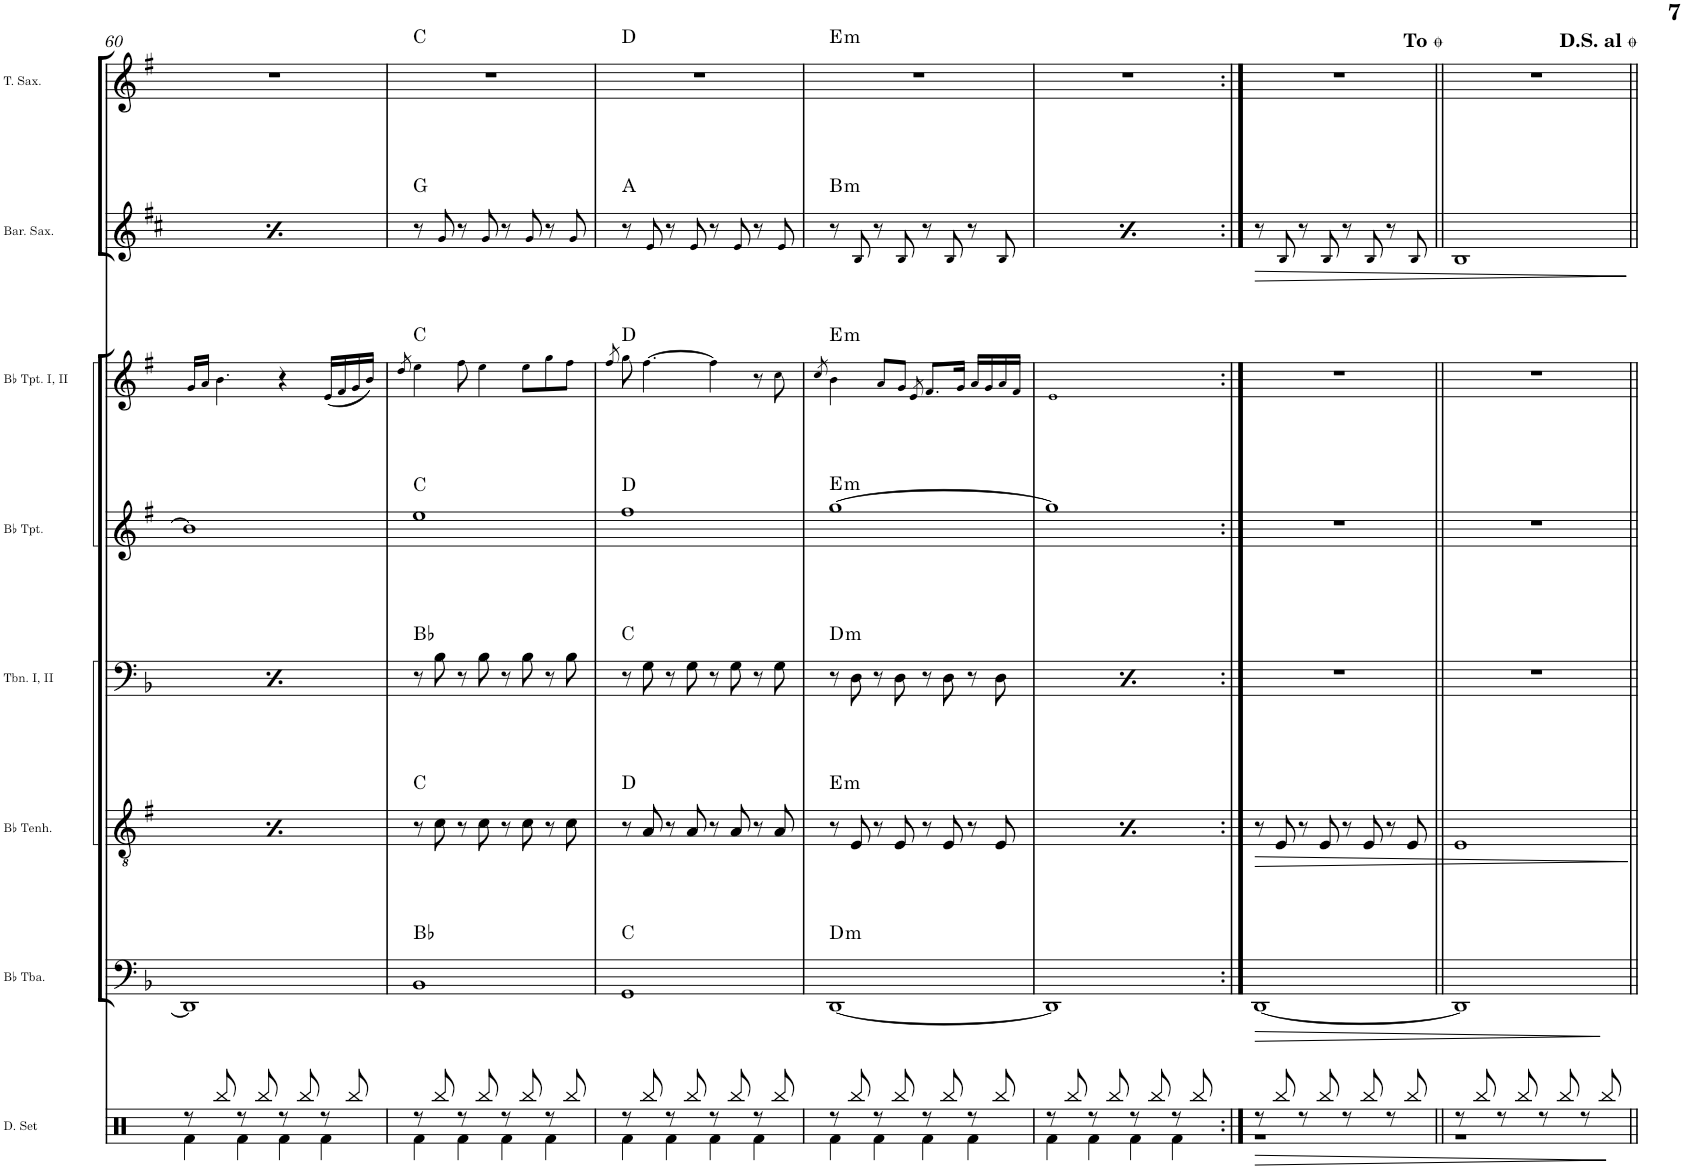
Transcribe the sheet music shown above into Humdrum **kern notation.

**kern	**dynam	**kern	**dynam	**harte	**kern	**dynam	**harte	**kern	**harte	**kern	**harte	**kern	**harte	**kern	**dynam	**harte	**kern	**harte
*part8	*part8	*part7	*part7	*part7	*part6	*part6	*part6	*part5	*part5	*part4	*part4	*part3	*part3	*part2	*part2	*part2	*part1	*part1
*staff8	*staff8	*staff7	*staff7	*	*staff6	*staff6	*	*staff5	*	*staff4	*	*staff3	*	*staff2	*staff2	*	*staff1	*
*I"Drumset	*	*I"Bb Tuba	*	*	*I"Bb Tenorhorn	*	*	*I"Trombone I, II	*	*I"Bb Trumpet	*	*I"Bb Trumpet I, II	*	*I"Baritone Saxophone	*	*	*I"Tenor Saxophone	*
*I'D. Set	*	*I'Bb Tba.	*	*	*I'Bb Tenh.	*	*	*I'Tbn. I, II	*	*I'Bb Tpt.	*	*I'Bb Tpt. I, II	*	*I'Bar. Sax.	*	*	*I'T. Sax.	*
!!LO:PB:g=z
*clefX	*	*clefF4	*	*	*clefGv2	*	*	*clefF4	*	*clefG2	*	*clefG2	*	*clefG2	*	*	*clefG2	*
*	*	*	*	*	*Trd1c2	*	*	*	*	*Trd1c2	*	*Trd1c2	*	*Trd12c21	*	*	*Trd8c14	*
*k[]	*	*k[b-]	*	*	*k[f#]	*	*	*k[b-]	*	*k[f#]	*	*k[f#]	*	*k[f#c#]	*	*	*k[f#]	*
*M4/4	*	*M4/4	*	*	*M4/4	*	*	*M4/4	*	*M4/4	*	*M4/4	*	*M4/4	*	*	*M4/4	*
=60	=60	=60	=60	=60	=60	=60	=60	=60	=60	=60	=60	=60	=60	=60	=60	=60	=60	=60
*^	*	*	*	*	*	*	*	*	*	*	*	*	*	*	*	*	*	*
!	!	!	!	!	!	!	!	!LO:H:kt=m	!	!LO:H:kt=m	!	!	!	!	!	!	!LO:H:kt=m	!	!
8r	4Rf\	.	1DD]	.	.	8r	.	E:min	8r	D:min	1b]	.	16g/LL	.	8r	.	B:min	1r	.
.	.	.	.	.	.	.	.	.	.	.	.	.	16a/JJ	.	.	.	.	.	.
8Rbb/	.	.	.	.	.	8E/	.	.	8D\	.	.	.	4.b\	.	8B/	.	.	.	.
8r	4Rf\	.	.	.	.	8r	.	.	8r	.	.	.	.	.	8r	.	.	.	.
8Rbb/	.	.	.	.	.	8E/	.	.	8D\	.	.	.	.	.	8B/	.	.	.	.
8r	4Rf\	.	.	.	.	8r	.	.	8r	.	.	.	4r	.	8r	.	.	.	.
8Rbb/	.	.	.	.	.	8E/	.	.	8D\	.	.	.	.	.	8B/	.	.	.	.
8r	4Rf\	.	.	.	.	8r	.	.	8r	.	.	.	(16e/LL	.	8r	.	.	.	.
.	.	.	.	.	.	.	.	.	.	.	.	.	16f#/	.	.	.	.	.	.
8Rbb/	.	.	.	.	.	8E/	.	.	8D\	.	.	.	16g/	.	8B/	.	.	.	.
.	.	.	.	.	.	.	.	.	.	.	.	.	16b/JJ)	.	.	.	.	.	.
=61	=61	=61	=61	=61	=61	=61	=61	=61	=61	=61	=61	=61	=61	=61	=61	=61	=61	=61	=61
.	.	.	.	.	.	.	.	.	.	.	.	.	8qdd/	.	.	.	.	.	.
8r	4Rf\	.	1BB-	.	Bb:maj	8r	.	C:maj	8r	Bb:maj	1ee	C:maj	4ee\	C:maj	8r	.	G:maj	1r	C:maj
8Rbb/	.	.	.	.	.	8c\	.	.	8B-\	.	.	.	.	.	8g/	.	.	.	.
8r	4Rf\	.	.	.	.	8r	.	.	8r	.	.	.	8ff#\	.	8r	.	.	.	.
8Rbb/	.	.	.	.	.	8c\	.	.	8B-\	.	.	.	4ee\	.	8g/	.	.	.	.
8r	4Rf\	.	.	.	.	8r	.	.	8r	.	.	.	.	.	8r	.	.	.	.
8Rbb/	.	.	.	.	.	8c\	.	.	8B-\	.	.	.	8ee\L	.	8g/	.	.	.	.
8r	4Rf\	.	.	.	.	8r	.	.	8r	.	.	.	8gg\	.	8r	.	.	.	.
8Rbb/	.	.	.	.	.	8c\	.	.	8B-\	.	.	.	8ff#\J	.	8g/	.	.	.	.
=62	=62	=62	=62	=62	=62	=62	=62	=62	=62	=62	=62	=62	=62	=62	=62	=62	=62	=62	=62
.	.	.	.	.	.	.	.	.	.	.	.	.	8qff#/	.	.	.	.	.	.
8r	4Rf\	.	1GG	.	C:maj	8r	.	D:maj	8r	C:maj	1ff#	D:maj	8gg\	D:maj	8r	.	A:maj	1r	D:maj
8Rbb/	.	.	.	.	.	8A/	.	.	8G\	.	.	.	4.ff#\	.	8e/	.	.	.	.
8r	4Rf\	.	.	.	.	8r	.	.	8r	.	.	.	.	.	8r	.	.	.	.
8Rbb/	.	.	.	.	.	8A/	.	.	8G\	.	.	.	.	.	8e/	.	.	.	.
8r	4Rf\	.	.	.	.	8r	.	.	8r	.	.	.	4ff#\	.	8r	.	.	.	.
8Rbb/	.	.	.	.	.	8A/	.	.	8G\	.	.	.	.	.	8e/	.	.	.	.
8r	4Rf\	.	.	.	.	8r	.	.	8r	.	.	.	8r	.	8r	.	.	.	.
8Rbb/	.	.	.	.	.	8A/	.	.	8G\	.	.	.	8cc\	.	8e/	.	.	.	.
=63	=63	=63	=63	=63	=63	=63	=63	=63	=63	=63	=63	=63	=63	=63	=63	=63	=63	=63	=63
.	.	.	.	.	.	.	.	.	.	.	.	.	8qcc/	.	.	.	.	.	.
!	!	!	!	!	!LO:H:kt=m	!	!	!LO:H:kt=m	!	!LO:H:kt=m	!	!LO:H:kt=m	!	!LO:H:kt=m	!	!	!LO:H:kt=m	!	!LO:H:kt=m
8r	4Rf\	.	[1DD	.	D:min	8r	.	E:min	8r	D:min	[1gg	E:min	4b\	E:min	8r	.	B:min	1r	E:min
8Rbb/	.	.	.	.	.	8E/	.	.	8D\	.	.	.	.	.	8B/	.	.	.	.
8r	4Rf\	.	.	.	.	8r	.	.	8r	.	.	.	8a/L	.	8r	.	.	.	.
8Rbb/	.	.	.	.	.	8E/	.	.	8D\	.	.	.	8g/J	.	8B/	.	.	.	.
.	.	.	.	.	.	.	.	.	.	.	.	.	8qe/	.	.	.	.	.	.
8r	4Rf\	.	.	.	.	8r	.	.	8r	.	.	.	8.f#/L	.	8r	.	.	.	.
8Rbb/	.	.	.	.	.	8E/	.	.	8D\	.	.	.	.	.	8B/	.	.	.	.
.	.	.	.	.	.	.	.	.	.	.	.	.	16g/Jk	.	.	.	.	.	.
8r	4Rf\	.	.	.	.	8r	.	.	8r	.	.	.	16a/LL	.	8r	.	.	.	.
.	.	.	.	.	.	.	.	.	.	.	.	.	16g/	.	.	.	.	.	.
8Rbb/	.	.	.	.	.	8E/	.	.	8D\	.	.	.	16a/	.	8B/	.	.	.	.
.	.	.	.	.	.	.	.	.	.	.	.	.	16f#/JJ	.	.	.	.	.	.
=64	=64	=64	=64	=64	=64	=64	=64	=64	=64	=64	=64	=64	=64	=64	=64	=64	=64	=64	=64
!	!	!	!	!	!	!	!	!LO:H:kt=m	!	!LO:H:kt=m	!	!	!	!	!	!	!LO:H:kt=m	!	!
8r	4Rf\	.	1DD]	.	.	8r	.	E:min	8r	D:min	1gg]	.	1e	.	8r	.	B:min	1r	.
8Rbb/	.	.	.	.	.	8E/	.	.	8D\	.	.	.	.	.	8B/	.	.	.	.
8r	4Rf\	.	.	.	.	8r	.	.	8r	.	.	.	.	.	8r	.	.	.	.
8Rbb/	.	.	.	.	.	8E/	.	.	8D\	.	.	.	.	.	8B/	.	.	.	.
8r	4Rf\	.	.	.	.	8r	.	.	8r	.	.	.	.	.	8r	.	.	.	.
8Rbb/	.	.	.	.	.	8E/	.	.	8D\	.	.	.	.	.	8B/	.	.	.	.
8r	4Rf\	.	.	.	.	8r	.	.	8r	.	.	.	.	.	8r	.	.	.	.
8Rbb/	.	.	.	.	.	8E/	.	.	8D\	.	.	.	.	.	8B/	.	.	.	.
=65:|!	=65:|!	=65:|!	=65:|!	=65:|!	=65:|!	=65:|!	=65:|!	=65:|!	=65:|!	=65:|!	=65:|!	=65:|!	=65:|!	=65:|!	=65:|!	=65:|!	=65:|!	=65:|!	=65:|!
!	!	!LO:HP:b	!	!LO:HP:b	!	!	!LO:HP:b	!	!	!	!	!	!	!	!	!LO:HP:b	!	!	!
8r	1r	>	[1DD	>	.	8r	>	.	1r	.	1r	.	1r	.	8r	>	.	1r	.
8Rbb/	.	.	.	.	.	8E/	.	.	.	.	.	.	.	.	8B/	.	.	.	.
8r	.	.	.	.	.	8r	.	.	.	.	.	.	.	.	8r	.	.	.	.
8Rbb/	.	.	.	.	.	8E/	.	.	.	.	.	.	.	.	8B/	.	.	.	.
8r	.	.	.	.	.	8r	.	.	.	.	.	.	.	.	8r	.	.	.	.
8Rbb/	.	.	.	.	.	8E/	.	.	.	.	.	.	.	.	8B/	.	.	.	.
8r	.	.	.	.	.	8r	.	.	.	.	.	.	.	.	8r	.	.	.	.
8Rbb/	.	.	.	.	.	8E/	.	.	.	.	.	.	.	.	8B/	.	.	.	.
!	!	!	!	!	!	!	!	!	!	!	!	!	!	!	!	!	!	!LO:TX:a:t=<b>To </b>	!
=66||	=66||	=66||	=66||	=66||	=66||	=66||	=66||	=66||	=66||	=66||	=66||	=66||	=66||	=66||	=66||	=66||	=66||	=66||	=66||
8r	1r	.	1DD]	.	.	1E	.	.	1r	.	1r	.	1r	.	1B	.	.	1r	.
8Rbb/	.	.	.	.	.	.	.	.	.	.	.	.	.	.	.	.	.	.	.
8r	.	.	.	.	.	.	.	.	.	.	.	.	.	.	.	.	.	.	.
8Rbb/	.	.	.	.	.	.	.	.	.	.	.	.	.	.	.	.	.	.	.
8r	.	.	.	.	.	.	.	.	.	.	.	.	.	.	.	.	.	.	.
8Rbb/	.	.	.	.	.	.	.	.	.	.	.	.	.	.	.	.	.	.	.
8r	.	.	.	.	.	.	.	.	.	.	.	.	.	.	.	.	.	.	.
8Rbb/	.	.	.	.	.	.	.	.	.	.	.	.	.	.	.	.	.	.	.
*v	*v	*	*	*	*	*	*	*	*	*	*	*	*	*	*	*	*	*	*
.	]	.	]	.	.	]	.	.	.	.	.	.	.	.	]	.	.	.
!	!	!	!	!	!	!	!	!	!	!	!	!	!	!	!	!	!LO:TX:a:t=<b>D.S. al </b>	!
=||	=||	=||	=||	=||	=||	=||	=||	=||	=||	=||	=||	=||	=||	=||	=||	=||	=||	=||
*-	*-	*-	*-	*-	*-	*-	*-	*-	*-	*-	*-	*-	*-	*-	*-	*-	*-	*-
